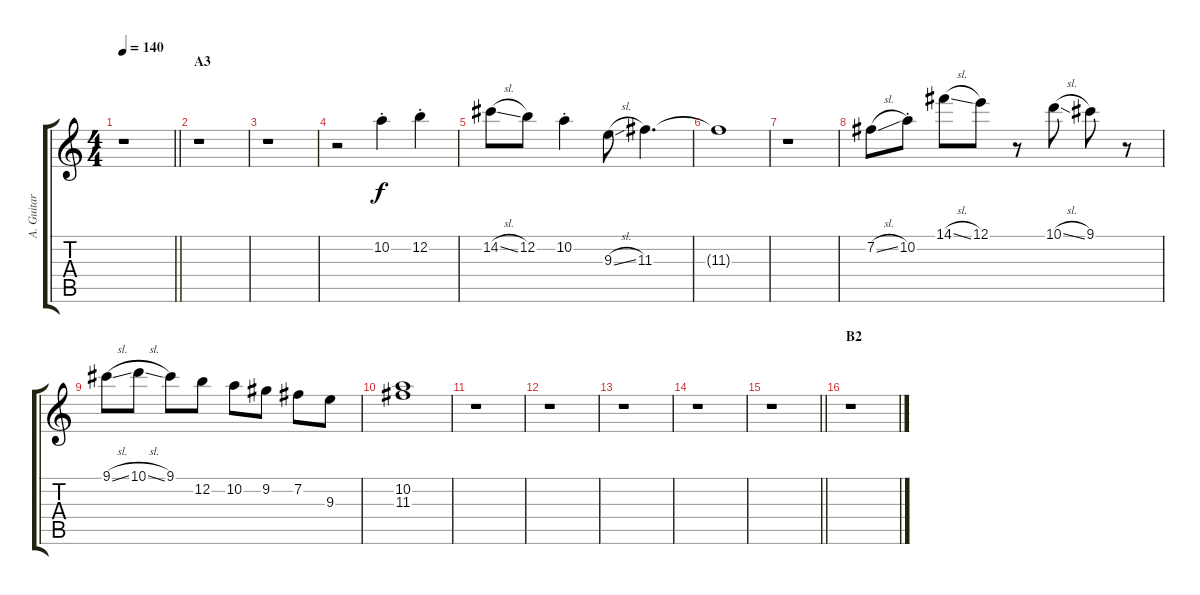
\track ("A. Guitar III" "A. Guitar ") {instrument acousticguitarnylon}
\staff {score tabs}
\tuning (E4 B3 G3 D3 A2 E2) {hide}
\ts (4 4)
\tempo 140
\clef g2
\barLineRight lightlight
\ks c
r.1{dy f} |
\section ("" "A3")
r.1 |
r.1 |
r.2 10.2{st}.4 12.2{st}.4 |
14.2{sl}.8 12.2.8 10.2{st}.4 9.3{sl}.8 11.3.4{d} |
11.3{t}.1 |
r.1 |
7.2{sl}.8 10.2{st}.8 14.1{sl}.8 12.1.8 r.8 10.1{sl}.8 9.1.8 r.8 |
9.1{sl}.8 10.1{sl}.8 9.1.8 12.2.8 10.2.8 9.2.8 7.2.8 9.3.8 |
(10.2 11.3).1 |
r.1 |
r.1 |
r.1 |
r.1 |
\barLineRight lightlight
r.1 |
\section ("" "B2")
r.1
